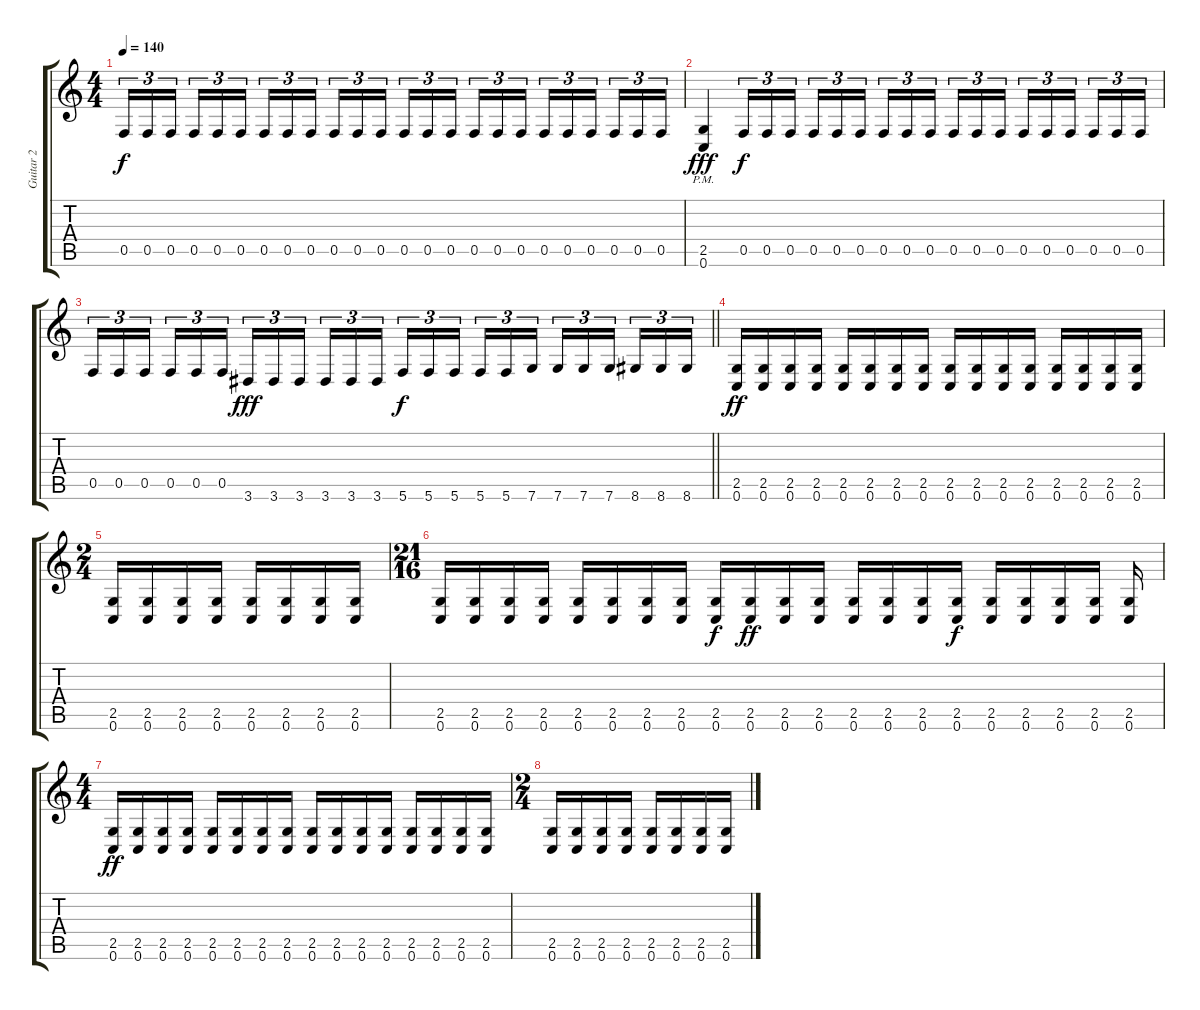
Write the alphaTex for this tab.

\track ("Guitar 2" "Guitar 2") {instrument distortionguitar}
\staff {score tabs}
\tuning (C4 G3 Eb3 Bb2 F2 C2) {hide}
\ts (4 4)
\tempo 140
\clef g2
\ks c
0.5.16{tu (3 2) dy f} 0.5.16{tu (3 2)} 0.5.16{tu (3 2) beam splitsecondary} 0.5.16{tu (3 2)} 0.5.16{tu (3 2)} 0.5.16{tu (3 2)} 0.5.16{tu (3 2)} 0.5.16{tu (3 2)} 0.5.16{tu (3 2) beam splitsecondary} 0.5.16{tu (3 2)} 0.5.16{tu (3 2)} 0.5.16{tu (3 2)} 0.5.16{tu (3 2)} 0.5.16{tu (3 2)} 0.5.16{tu (3 2) beam splitsecondary} 0.5.16{tu (3 2)} 0.5.16{tu (3 2)} 0.5.16{tu (3 2)} 0.5.16{tu (3 2)} 0.5.16{tu (3 2)} 0.5.16{tu (3 2) beam splitsecondary} 0.5.16{tu (3 2)} 0.5.16{tu (3 2)} 0.5.16{tu (3 2)} |
(2.5{pm} 0.6{pm}).4{dy fff} 0.5.16{tu (3 2) dy f} 0.5.16{tu (3 2)} 0.5.16{tu (3 2) beam splitsecondary} 0.5.16{tu (3 2)} 0.5.16{tu (3 2)} 0.5.16{tu (3 2)} 0.5.16{tu (3 2)} 0.5.16{tu (3 2)} 0.5.16{tu (3 2) beam splitsecondary} 0.5.16{tu (3 2)} 0.5.16{tu (3 2)} 0.5.16{tu (3 2)} 0.5.16{tu (3 2)} 0.5.16{tu (3 2)} 0.5.16{tu (3 2) beam splitsecondary} 0.5.16{tu (3 2)} 0.5.16{tu (3 2)} 0.5.16{tu (3 2)} |
\barLineRight lightlight
0.5.16{tu (3 2)} 0.5.16{tu (3 2)} 0.5.16{tu (3 2) beam splitsecondary} 0.5.16{tu (3 2)} 0.5.16{tu (3 2)} 0.5.16{tu (3 2)} 3.6.16{tu (3 2) dy fff} 3.6.16{tu (3 2)} 3.6.16{tu (3 2) beam splitsecondary} 3.6.16{tu (3 2)} 3.6.16{tu (3 2)} 3.6.16{tu (3 2)} 5.6.16{tu (3 2) dy f} 5.6.16{tu (3 2)} 5.6.16{tu (3 2) beam splitsecondary} 5.6.16{tu (3 2)} 5.6.16{tu (3 2)} 7.6.16{tu (3 2)} 7.6.16{tu (3 2)} 7.6.16{tu (3 2)} 7.6.16{tu (3 2) beam splitsecondary} 8.6.16{tu (3 2)} 8.6.16{tu (3 2)} 8.6.16{tu (3 2)} |
(2.5 0.6).16{dy ff} (2.5 0.6).16 (2.5 0.6).16 (2.5 0.6).16 (2.5 0.6).16 (2.5 0.6).16 (2.5 0.6).16 (2.5 0.6).16 (2.5 0.6).16 (2.5 0.6).16 (2.5 0.6).16 (2.5 0.6).16 (2.5 0.6).16 (2.5 0.6).16 (2.5 0.6).16 (2.5 0.6).16 |
\ts (2 4)
(2.5 0.6).16 (2.5 0.6).16 (2.5 0.6).16 (2.5 0.6).16 (2.5 0.6).16 (2.5 0.6).16 (2.5 0.6).16 (2.5 0.6).16 |
\ts (21 16)
(2.5 0.6).16 (2.5 0.6).16 (2.5 0.6).16 (2.5 0.6).16 (2.5 0.6).16 (2.5 0.6).16 (2.5 0.6).16 (2.5 0.6).16 (2.5 0.6).16{dy f} (2.5 0.6).16{dy ff} (2.5 0.6).16 (2.5 0.6).16 (2.5 0.6).16 (2.5 0.6).16 (2.5 0.6).16 (2.5 0.6).16{dy f} (2.5 0.6).16 (2.5 0.6).16 (2.5 0.6).16 (2.5 0.6).16 (2.5 0.6).16 |
\ts (4 4)
(2.5 0.6).16{dy ff} (2.5 0.6).16 (2.5 0.6).16 (2.5 0.6).16 (2.5 0.6).16 (2.5 0.6).16 (2.5 0.6).16 (2.5 0.6).16 (2.5 0.6).16 (2.5 0.6).16 (2.5 0.6).16 (2.5 0.6).16 (2.5 0.6).16 (2.5 0.6).16 (2.5 0.6).16 (2.5 0.6).16 |
\ts (2 4)
(2.5 0.6).16 (2.5 0.6).16 (2.5 0.6).16 (2.5 0.6).16 (2.5 0.6).16 (2.5 0.6).16 (2.5 0.6).16 (2.5 0.6).16
